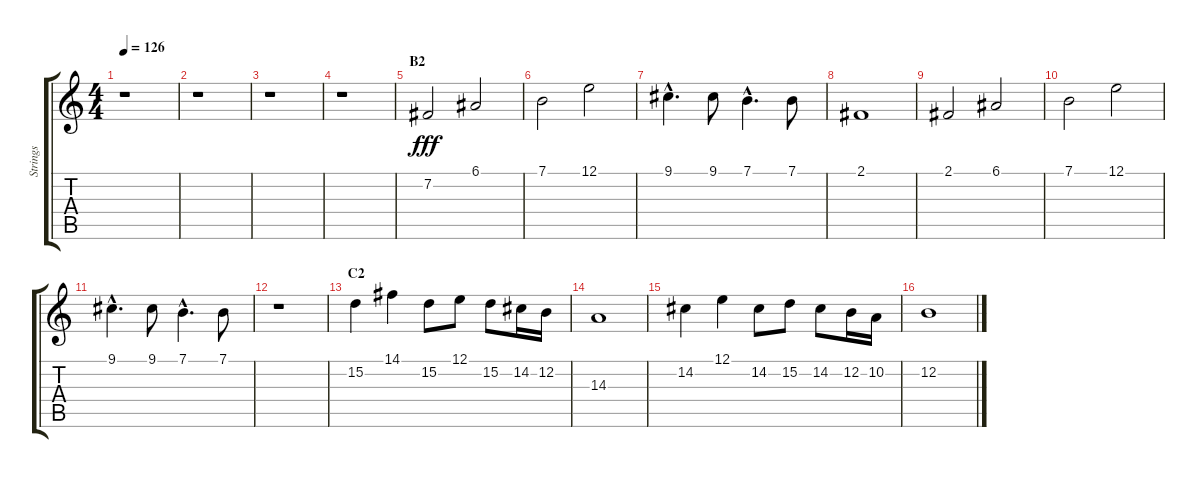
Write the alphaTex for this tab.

\track ("Strings" "Strings") {instrument stringensemble1}
\staff {score tabs}
\tuning (E4 B3 G3 D3 A2 E2) {hide}
\ts (4 4)
\tempo 126
\clef g2
\ks c
r.1{dy fff} |
r.1 |
r.1 |
r.1 |
\section ("" "B2")
7.2.2{volume 16} 6.1.2 |
7.1.2 12.1.2 |
9.1{hac}.4{d} 9.1.8 7.1{hac}.4{d} 7.1.8 |
2.1.1 |
2.1.2 6.1.2 |
7.1.2 12.1.2 |
9.1{hac}.4{d} 9.1.8 7.1{hac}.4{d} 7.1.8 |
r.1 |
\section ("" "C2")
15.2.4 14.1.4 15.2.8 12.1.8 15.2.8 14.2.16 12.2.16 |
14.3.1 |
14.2.4 12.1.4 14.2.8 15.2.8 14.2.8 12.2.16 10.2.16 |
12.2.1
